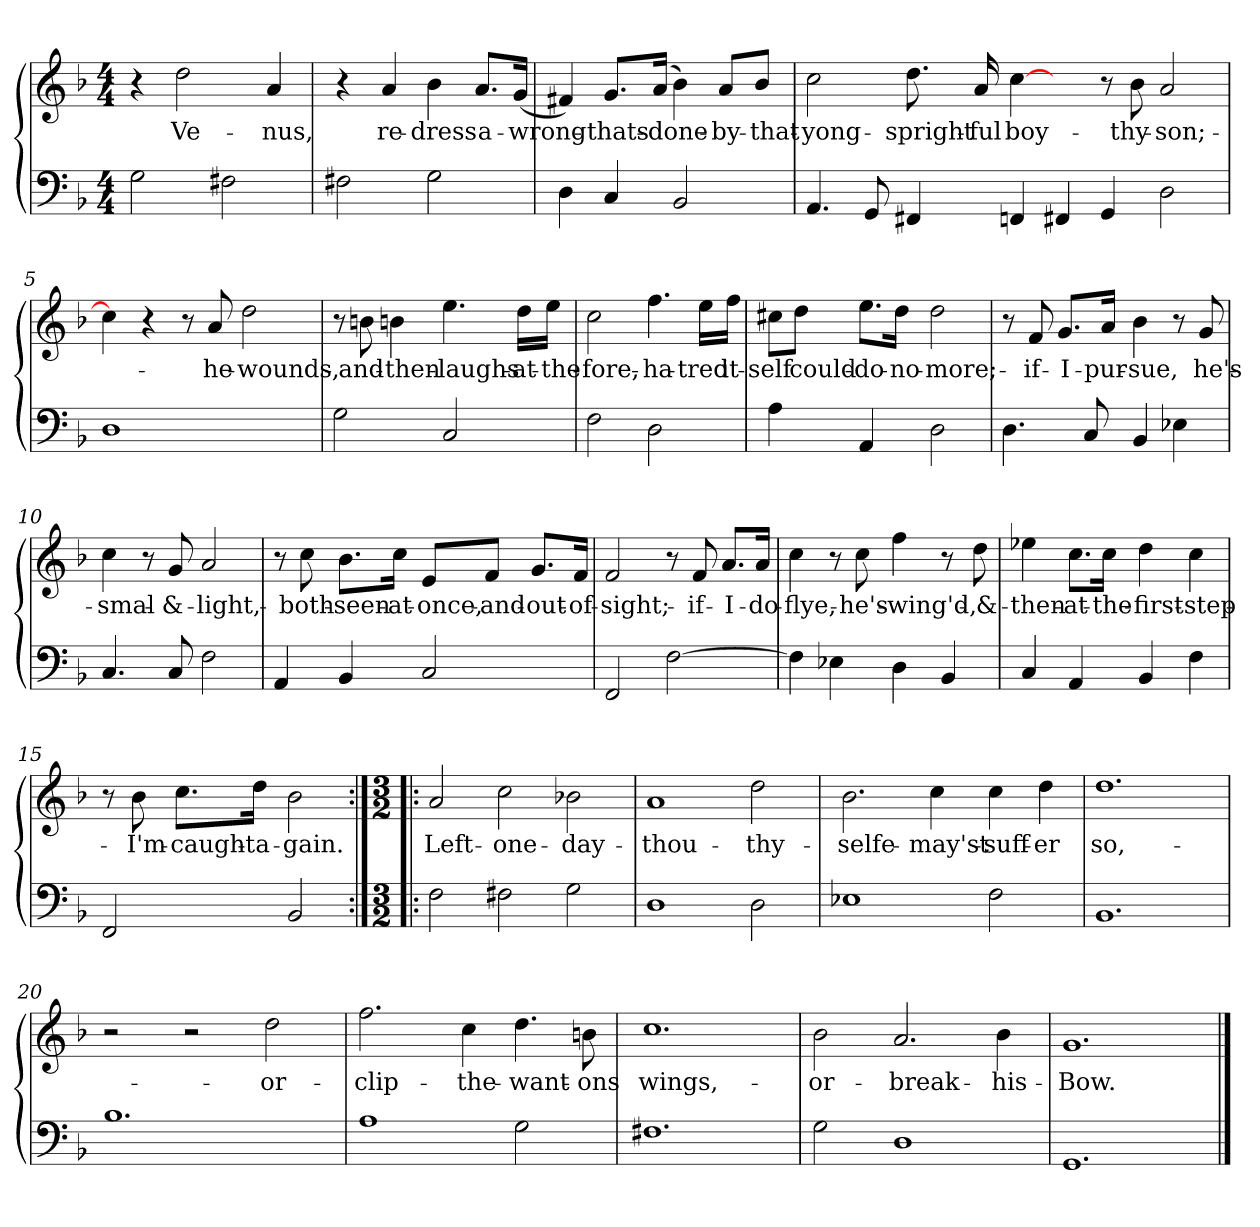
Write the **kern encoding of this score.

**kern	**kern	**text
*part2	*part1	*part1
*staff2	*staff1	*staff1
*clefF4	*clefG2	*
*k[b-]	*k[b-]	*
*d:	*d:	*
*M4/4	*M4/4	*
=1	=1	=1
2G\	4r	.
.	2dd\	Ve-
2F#X\	.	.
.	4a/	-nus,
=2	=2	=2
2F#X\	4r	.
.	4a/	re-
2G\	4b-\	-dress
.	8.a/L	a-
.	(16g/Jk	wrong-
=3	=3	=3
4D\	4f#X/)	.
4C/	8.g/L	thats-
.	(16a/Jk	done-
2BB-/	4b-\)	.
.	8a/L	by-
.	8b-/J	that-
=4	=4	=4
4.AA/	2cc\	yong-
8GG/	.	.
4FF#X/	8.dd\	spright-
.	16a/	-ful
4FFn/	[4cc\	boy-
4FF#X/	4ryy	.
4GG/	8r	.
.	8b-\	thy-
2D\	2a/	son;-
!!LO:LB:g=z
=5	=5	=5
1D\	4cc\]	.
.	4r	.
.	8r	.
.	8a/	he-
.	2dd\	wounds,-
4ryy	.	.
=6	=6	=6
2G\	8r	.
.	8bn\	and-
.	4bn\	then-
2C/	4.ee\	laughs-
.	16dd\LL	at-
.	16ee\JJ	the-
=7	=7	=7
2F\	2cc\	fore,-
2D\	4.ff\	ha-
.	16ee\LL	-tred
.	16ff\JJ	it-
=8	=8	=8
4A\	8cc#X\L	-self
.	8dd\J	could-
4AA/	8.ee\L	do-
.	16dd\Jk	no-
2D\	2dd\	more;-
!!LO:LB:g=z
=9	=9	=9
4.D\	8r	.
.	8f/	if-
.	8.g/L	I-
8C/	.	.
.	16a/Jk	pur-
4BB-/	4b-\	-sue,
4E-X\	8r	.
.	8g/	he's-
=10	=10	=10
4.C/	4cc\	smal-
.	8r	.
8C/	8g/	&-
2F\	2a/	light,-
=11	=11	=11
4AA/	8r	.
.	8cc\	both-
4BB-/	8.b-\L	seen-
.	16cc\Jk	at-
2C/	8e/L	once,-
.	8f/J	and-
.	8.g/L	out-
.	16f/Jk	of-
=12	=12	=12
2FF/	2f/	sight;-
[2F\	8r	.
.	8f/	if-
.	8.a/L	I-
.	16a/Jk	do-
!!LO:LB:g=z
=13	=13	=13
4F\]	4cc\	flye,-
4E-X\	8r	.
.	8cc\	he's-
4D\	4ff\	wing'd,-
4BB-/	8r	.
.	8dd\	&-
=14	=14	=14
4C/	4ee-X\	then-
4AA/	8.cc\L	at-
.	16cc\Jk	the-
4BB-/	4dd\	first-
4F\	4cc\	step-
=15	=15	=15
2FF/	8r	.
.	8b-\	I'm-
.	8.cc\L	caught-
.	16dd\Jk	a-
2BB-/	2b-\	-gain.
=16:|!|:	=16:|!|:	=16:|!|:
*M3/2	*M3/2	*
2F\	2a/	Left-
2F#X\	2cc\	one-
2G\	2b-X\	day-
!!LO:LB:g=z
=17	=17	=17
1D\	1a/	thou-
2D\	2dd\	thy-
=18	=18	=18
1E-X\	2.b-\	selfe-
.	4cc\	may'st-
2F\	4cc\	suff-
.	4dd\	-er
=19	=19	=19
1.BB-/	1.dd\	so,-
=20	=20	=20
1.B-\	2r	.
.	2r	.
.	2dd\	or-
!!LO:PB:g=z
=21	=21	=21
1A\	2.ff\	clip-
.	4cc\	the-
2G\	4.dd\	want-
.	8bn\	-ons
=22	=22	=22
1.F#X\	1.cc\	wings,-
=23	=23	=23
2G\	2b-\	or-
1D\	2.a/	break-
.	4b-\	his-
=24	=24	=24
1.GG/	1.g/	Bow.-
==	==	==
*-	*-	*-
